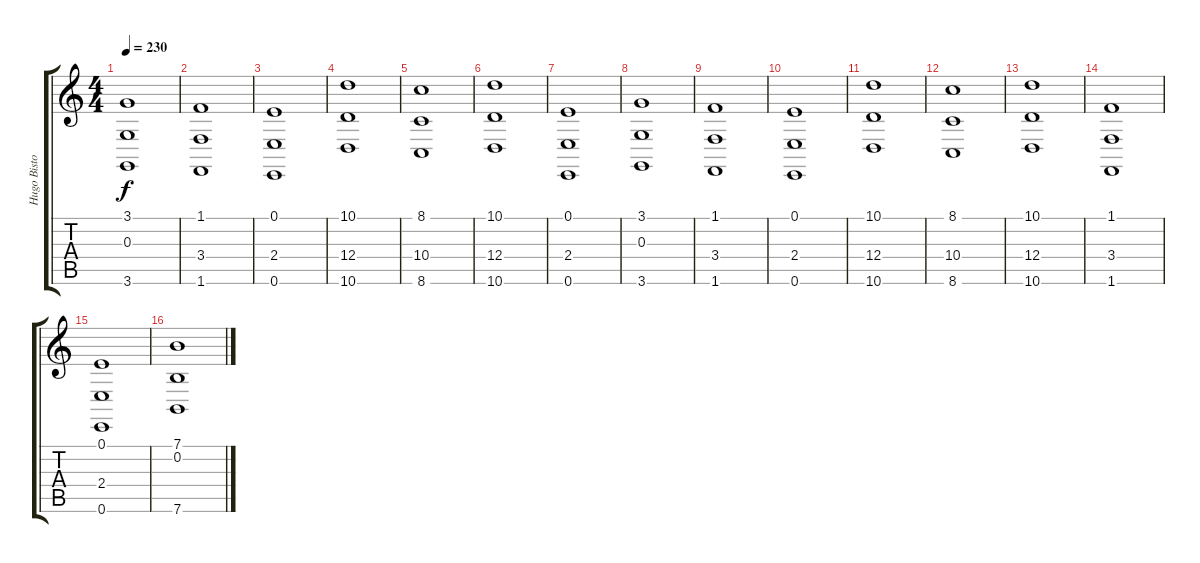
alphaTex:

\track ("Hugo Bistolfi" "Hugo Bisto") {instrument synthstrings1}
\staff {score tabs}
\tuning (E4 B3 G3 D3 A2 E2) {hide}
\ts (4 4)
\tempo 230
\clef g2
\ks c
(3.1 0.3 3.6).1{dy f} |
(1.1 3.4 1.6).1 |
(0.1 2.4 0.6).1 |
(10.1 12.4 10.6).1 |
(8.1 10.4 8.6).1 |
(10.1 12.4 10.6).1 |
(0.1 2.4 0.6).1 |
(3.1 0.3 3.6).1 |
(1.1 3.4 1.6).1 |
(0.1 2.4 0.6).1 |
(10.1 12.4 10.6).1 |
(8.1 10.4 8.6).1 |
(10.1 12.4 10.6).1 |
(1.1 3.4 1.6).1 |
(0.1 2.4 0.6).1 |
(7.1 0.2 7.6).1
